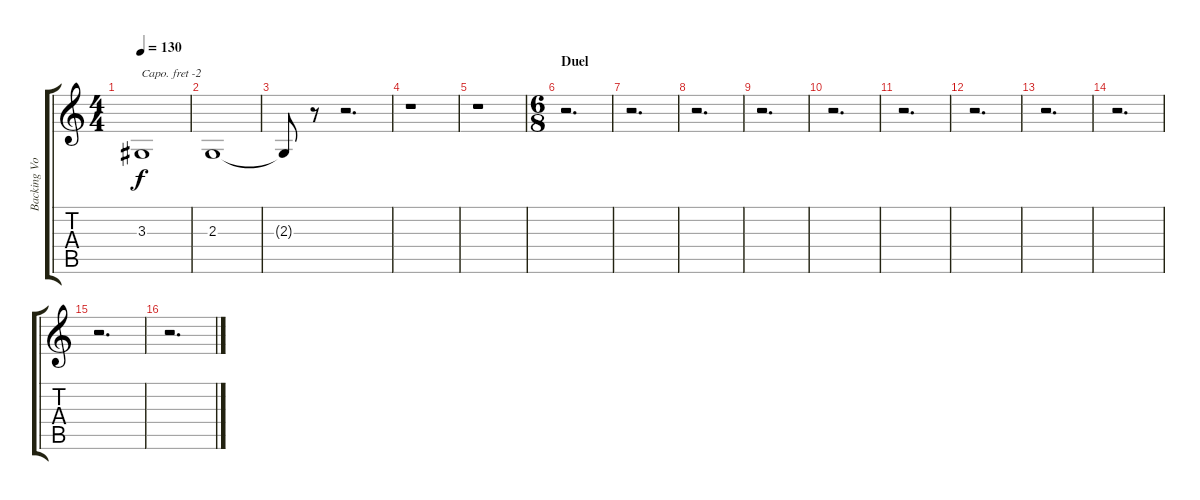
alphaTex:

\track ("Backing Vocals - M. Shadows" "Backing Vo") {instrument flute}
\staff {score tabs}
\capo -2
\tuning (E4 B3 G3 D3 A2 D2) {hide}
\ts (4 4)
\tempo 130
\clef g2
\ks c
3.3.1{dy f} |
2.3.1 |
2.3{t}.8 r.8 r.2{d} |
r.1 |
r.1 |
\ts (6 8)
\section ("" "Duel")
r.2{d} |
r.2{d} |
r.2{d} |
r.2{d} |
r.2{d} |
r.2{d} |
r.2{d} |
r.2{d} |
r.2{d} |
r.2{d} |
r.2{d}
